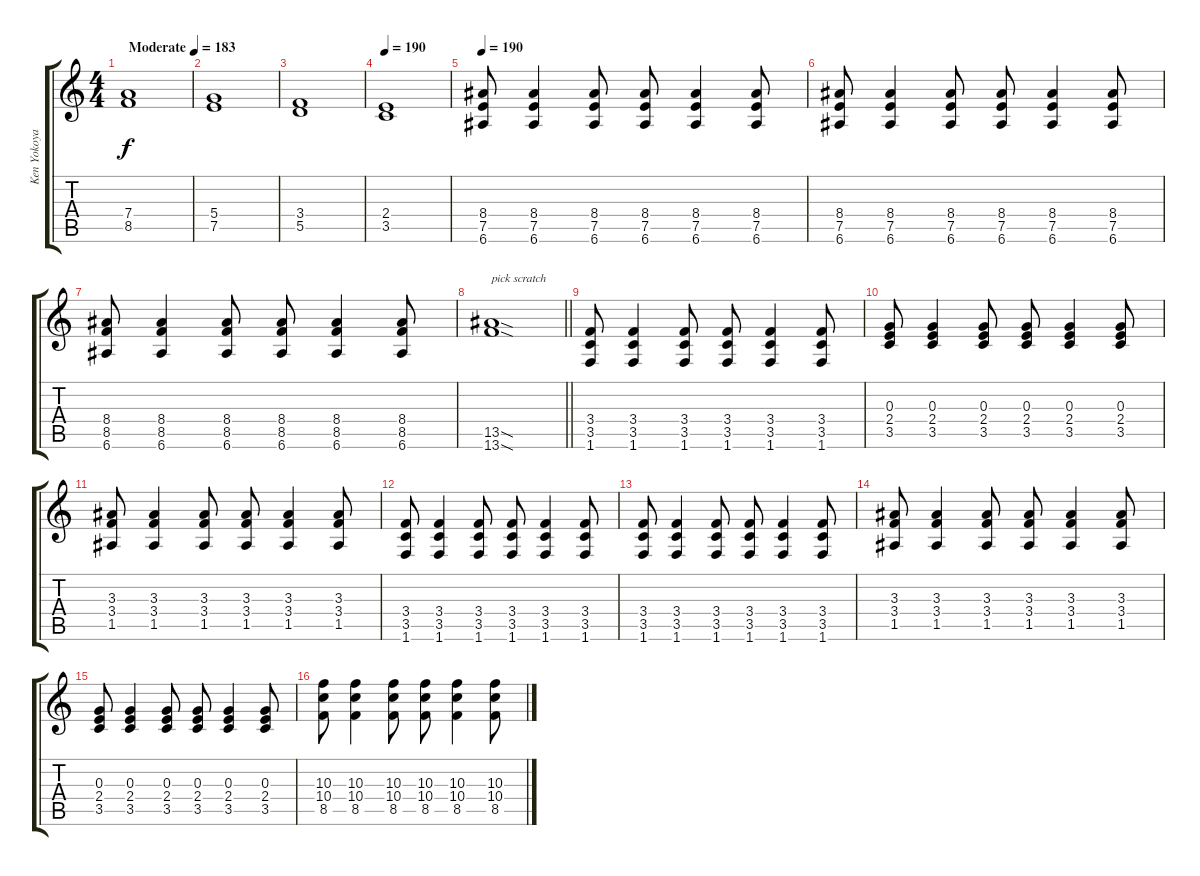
\track ("Ken Yokoyama" "Ken Yokoya") {instrument distortionguitar}
\staff {score tabs}
\tuning (E4 B3 G3 D3 A2 E2) {hide}
\ts (4 4)
\tempo (183 "Moderate")
\clef g2
\ks c
(7.4 8.5).1{dy f instrument distortionguitar} |
(5.4 7.5).1 |
(3.4 5.5).1 |
\tempo 190
(2.4 3.5).1 |
\tempo 190
(8.4 7.5 6.6).8 (8.4 7.5 6.6).4 (8.4 7.5 6.6).8 (8.4 7.5 6.6).8 (8.4 7.5 6.6).4 (8.4 7.5 6.6).8 |
(8.4 7.5 6.6).8 (8.4 7.5 6.6).4 (8.4 7.5 6.6).8 (8.4 7.5 6.6).8 (8.4 7.5 6.6).4 (8.4 7.5 6.6).8 |
(8.4 8.5 6.6).8 (8.4 8.5 6.6).4 (8.4 8.5 6.6).8 (8.4 8.5 6.6).8 (8.4 8.5 6.6).4 (8.4 8.5 6.6).8 |
\barLineRight lightlight
(13.5{sod} 13.6{sod}).1{txt "pick scratch "} |
\section ("" "")
(3.4 3.5 1.6).8 (3.4 3.5 1.6).4 (3.4 3.5 1.6).8 (3.4 3.5 1.6).8 (3.4 3.5 1.6).4 (3.4 3.5 1.6).8 |
(0.3 2.4 3.5).8 (0.3 2.4 3.5).4 (0.3 2.4 3.5).8 (0.3 2.4 3.5).8 (0.3 2.4 3.5).4 (0.3 2.4 3.5).8 |
(3.3 3.4 1.5).8 (3.3 3.4 1.5).4 (3.3 3.4 1.5).8 (3.3 3.4 1.5).8 (3.3 3.4 1.5).4 (3.3 3.4 1.5).8 |
(3.4 3.5 1.6).8 (3.4 3.5 1.6).4 (3.4 3.5 1.6).8 (3.4 3.5 1.6).8 (3.4 3.5 1.6).4 (3.4 3.5 1.6).8 |
(3.4 3.5 1.6).8 (3.4 3.5 1.6).4 (3.4 3.5 1.6).8 (3.4 3.5 1.6).8 (3.4 3.5 1.6).4 (3.4 3.5 1.6).8 |
(3.3 3.4 1.5).8 (3.3 3.4 1.5).4 (3.3 3.4 1.5).8 (3.3 3.4 1.5).8 (3.3 3.4 1.5).4 (3.3 3.4 1.5).8 |
(0.3 2.4 3.5).8 (0.3 2.4 3.5).4 (0.3 2.4 3.5).8 (0.3 2.4 3.5).8 (0.3 2.4 3.5).4 (0.3 2.4 3.5).8 |
(10.3 10.4 8.5).8 (10.3 10.4 8.5).4 (10.3 10.4 8.5).8 (10.3 10.4 8.5).8 (10.3 10.4 8.5).4 (10.3 10.4 8.5).8
